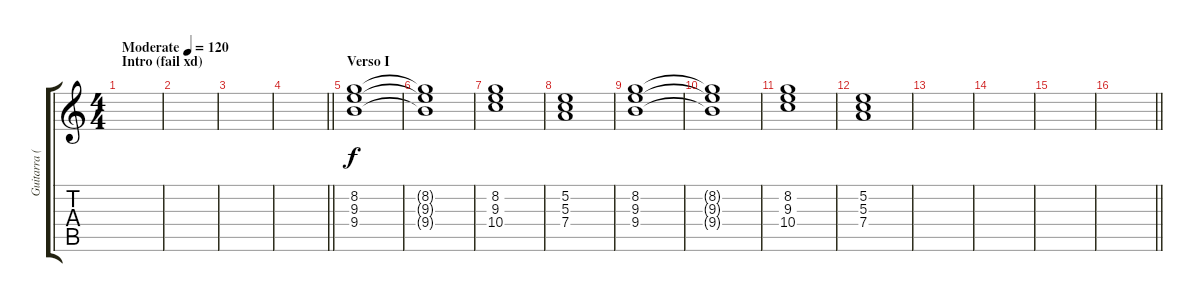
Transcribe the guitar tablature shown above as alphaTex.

\track ("Guitarra (Chavin)" "Guitarra (") {instrument overdrivenguitar}
\staff {score tabs}
\tuning (E4 B3 G3 D3 A2 E2) {hide}
\ts (4 4)
\section ("" "Intro (fail xd)")
\tempo (120 "Moderate")
\clef g2
\ks c
|
|
|
\barLineRight lightlight
|
\section ("" "Verso I")
(8.2 9.3 9.4).1 |
(8.2{t} 9.3{t} 9.4{t}).1 |
(8.2 9.3 10.4).1 |
(5.2 5.3 7.4).1 |
(8.2 9.3 9.4).1 |
(8.2{t} 9.3{t} 9.4{t}).1 |
(8.2 9.3 10.4).1 |
(5.2 5.3 7.4).1 |
|
|
|
\barLineRight lightlight
